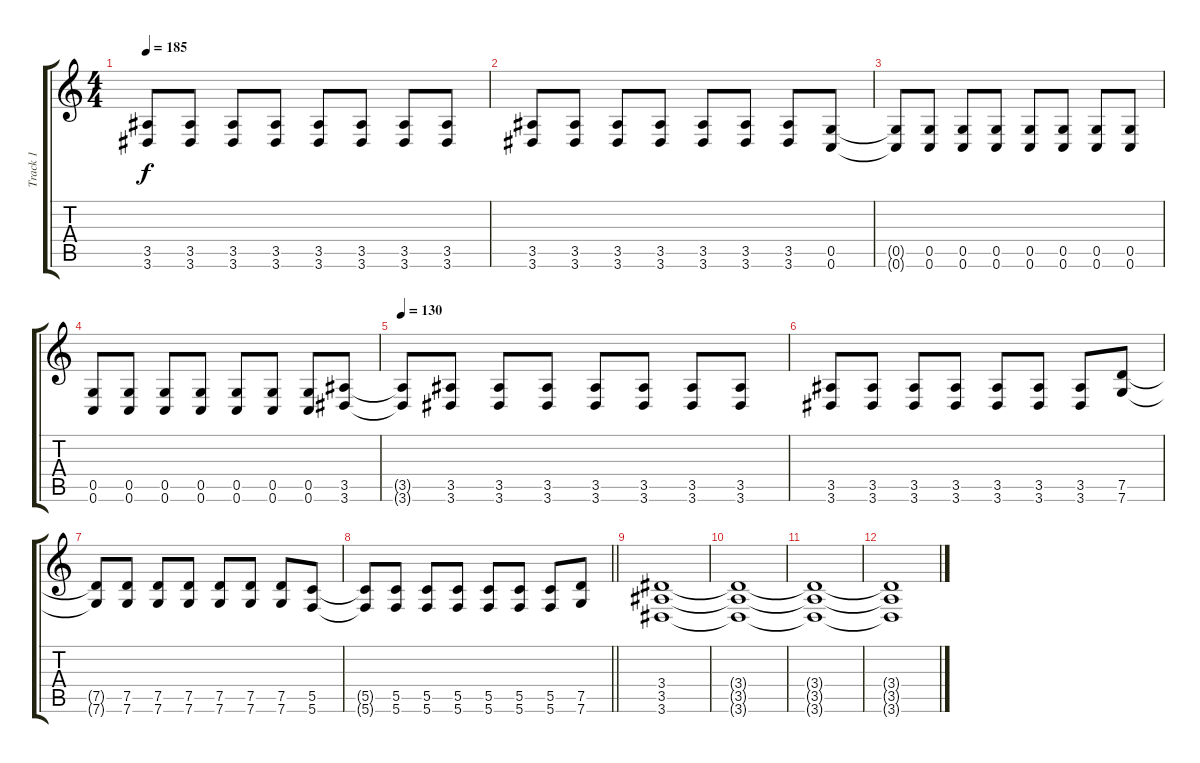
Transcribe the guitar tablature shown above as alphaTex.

\track ("Track 1" "Track 1") {instrument distortionguitar}
\staff {score tabs}
\tuning (D4 A3 F3 C3 G2 C2) {hide}
\ts (4 4)
\tempo 185
\clef g2
\ks c
(3.5{t} 3.6{t}).8{dy f} (3.5 3.6).8 (3.5 3.6).8 (3.5 3.6).8 (3.5 3.6).8 (3.5 3.6).8 (3.5 3.6).8 (3.5 3.6).8 |
(3.5 3.6).8 (3.5 3.6).8 (3.5 3.6).8 (3.5 3.6).8 (3.5 3.6).8 (3.5 3.6).8 (3.5 3.6).8 (0.5 0.6).8 |
(0.5{t} 0.6{t}).8 (0.5 0.6).8 (0.5 0.6).8 (0.5 0.6).8 (0.5 0.6).8 (0.5 0.6).8 (0.5 0.6).8 (0.5 0.6).8 |
(0.5 0.6).8 (0.5 0.6).8 (0.5 0.6).8 (0.5 0.6).8 (0.5 0.6).8 (0.5 0.6).8 (0.5 0.6).8 (3.5 3.6).8 |
\tempo 130
(3.5{t} 3.6{t}).8 (3.5 3.6).8 (3.5 3.6).8 (3.5 3.6).8 (3.5 3.6).8 (3.5 3.6).8 (3.5 3.6).8 (3.5 3.6).8 |
(3.5 3.6).8 (3.5 3.6).8 (3.5 3.6).8 (3.5 3.6).8 (3.5 3.6).8 (3.5 3.6).8 (3.5 3.6).8 (7.5 7.6).8 |
(7.5{t} 7.6{t}).8 (7.5 7.6).8 (7.5 7.6).8 (7.5 7.6).8 (7.5 7.6).8 (7.5 7.6).8 (7.5 7.6).8 (5.5 5.6).8 |
\barLineRight lightlight
(5.5{t} 5.6{t}).8 (5.5 5.6).8 (5.5 5.6).8 (5.5 5.6).8 (5.5 5.6).8 (5.5 5.6).8 (5.5 5.6).8 (7.5 7.6).8 |
(3.4 3.5 3.6).1 |
(3.4{t} 3.5{t} 3.6{t}).1 |
(3.4{t} 3.5{t} 3.6{t}).1 |
(3.4{t} 3.5{t} 3.6{t}).1
